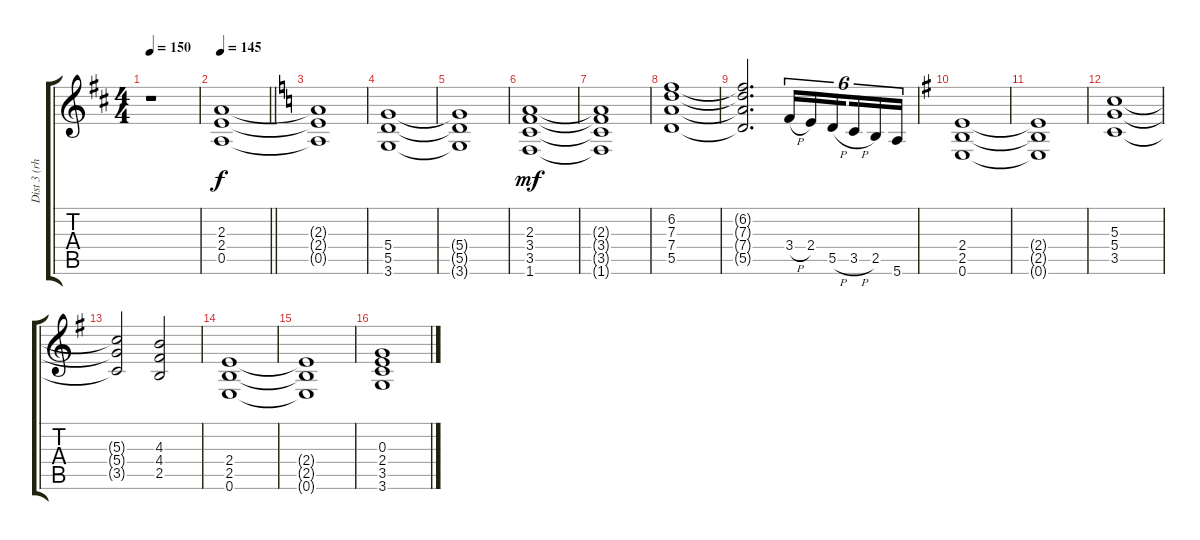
\track ("Dist 3 (rhythm)" "Dist 3 (rh") {instrument distortionguitar}
\staff {score tabs}
\tuning (E4 B3 G3 D3 A2 E2) {hide}
\ts (4 4)
\tempo 150
\clef g2
\ks d
r.1{dy f} |
\tempo 145
\barLineRight lightlight
(2.3 2.4 0.5).1 |
\ks c
(2.3{t} 2.4{t} 0.5{t}).1 |
(5.4 5.5 3.6).1 |
(5.4{t} 5.5{t} 3.6{t}).1 |
(2.3 3.4 3.5 1.6).1{dy mf} |
(2.3{t} 3.4{t} 3.5{t} 1.6{t}).1 |
(6.2 7.3 7.4 5.5).1 |
(6.2{t} 7.3{t} 7.4{t} 5.5{t}).2{d} 3.4{h}.16{tu (6 4)} 2.4.16{tu (6 4)} 5.5{h}.16{tu (6 4) beam splitsecondary} 3.5{h}.16{tu (6 4)} 2.5.16{tu (6 4)} 5.6.16{tu (6 4)} |
\ks g
(2.4 2.5 0.6).1 |
(2.4{t} 2.5{t} 0.6{t}).1 |
(5.3 5.4 3.5).1 |
(5.3{t} 5.4{t} 3.5{t}).2 (4.3 4.4 2.5).2 |
(2.4 2.5 0.6).1 |
(2.4{t} 2.5{t} 0.6{t}).1 |
(0.3 2.4 3.5 3.6).1
